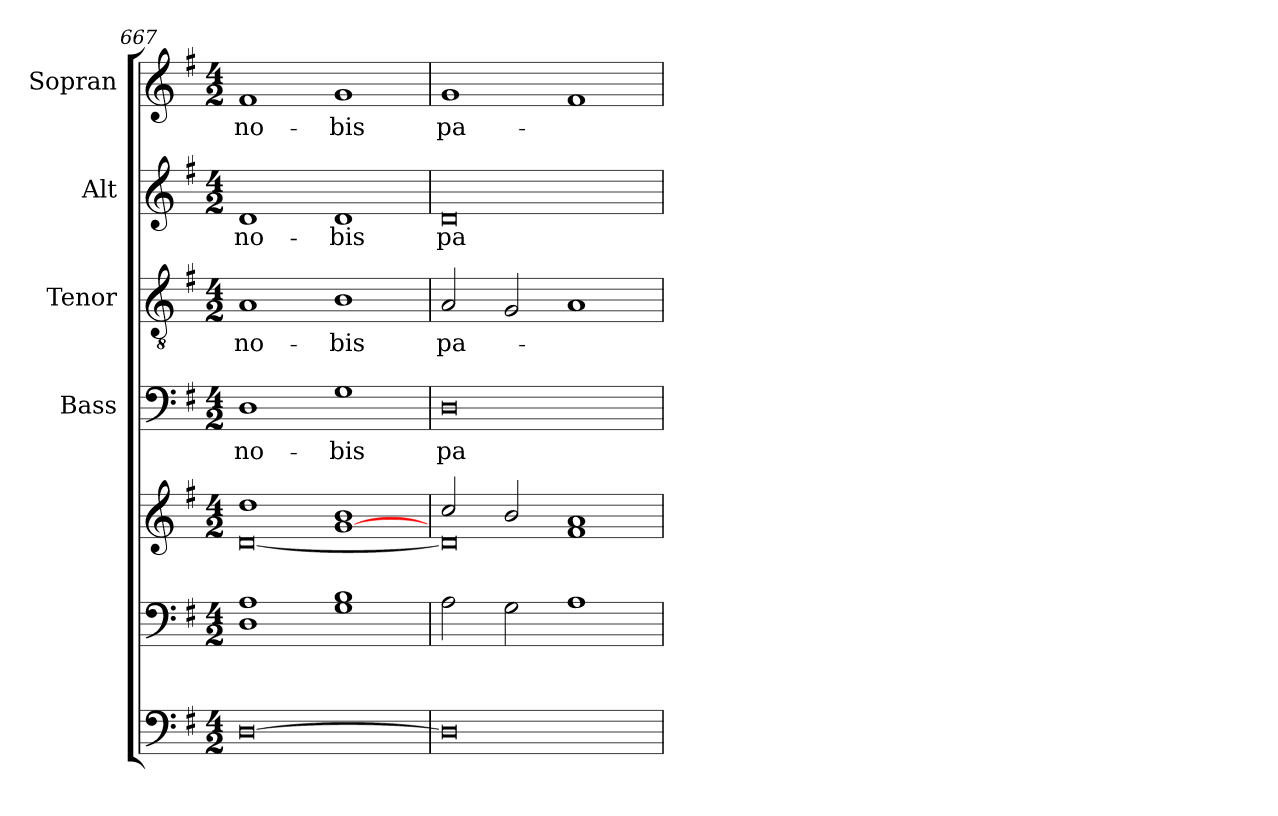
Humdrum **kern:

**kern	**kern	**kern	**kern	**text	**kern	**text	**kern	**text	**kern	**text
*part6	*part5	*part5	*part4	*part4	*part3	*part3	*part2	*part2	*part1	*part1
*staff7	*staff6	*staff5	*staff4	*staff4	*staff3	*staff3	*staff2	*staff2	*staff1	*staff1
*	*	*	*I"Bass	*	*I"Tenor	*	*I"Alt	*	*I"Sopran	*
*	*	*	*I'B.	*	*I'T.	*	*I'A.	*	*I'S.	*
!!LO:PB:g=z
*clefF4	*clefF4	*clefG2	*clefF4	*	*clefGv2	*	*clefG2	*	*clefG2	*
*k[f#]	*k[f#]	*k[f#]	*k[f#]	*	*k[f#]	*	*k[f#]	*	*k[f#]	*
*G:	*G:	*G:	*G:	*	*G:	*	*G:	*	*G:	*
*M4/2	*M4/2	*M4/2	*M4/2	*	*M4/2	*	*M4/2	*	*M4/2	*
=667	=667	=667	=667	=667	=667	=667	=667	=667	=667	=667
*	*	*^	*	*	*	*	*	*	*	*
!	!	!	!	!	!LO:LY:b	!	!LO:LY:b	!	!LO:LY:b	!	!LO:LY:b
[0D	1D 1A	1dd	[<0d	1D	no-	1A	no-	1d	no-	1f#	no-
!	!	!	!	!	!LO:LY:b	!	!LO:LY:b	!	!LO:LY:b	!	!LO:LY:b
.	1G 1B	[>1g 1b	.	1G	-bis	1B	-bis	1d	-bis	1g	-bis
=668	=668	=668	=668	=668	=668	=668	=668	=668	=668	=668	=668
!	!	!	!	!	!LO:LY:b	!	!LO:LY:b	!	!LO:LY:b	!	!LO:LY:b
0D]	2A\	2cc/	0d]	0D	pa-	2A/	pa-	0d	pa-	1g	pa-
.	2G\	2b/	.	.	.	2G/	.	.	.	.	.
.	1A	1f# 1a	.	.	.	1A	.	.	.	1f#	.
*	*	*v	*v	*	*	*	*	*	*	*	*
=	=	=	=	=	=	=	=	=	=	=
*-	*-	*-	*-	*-	*-	*-	*-	*-	*-	*-
